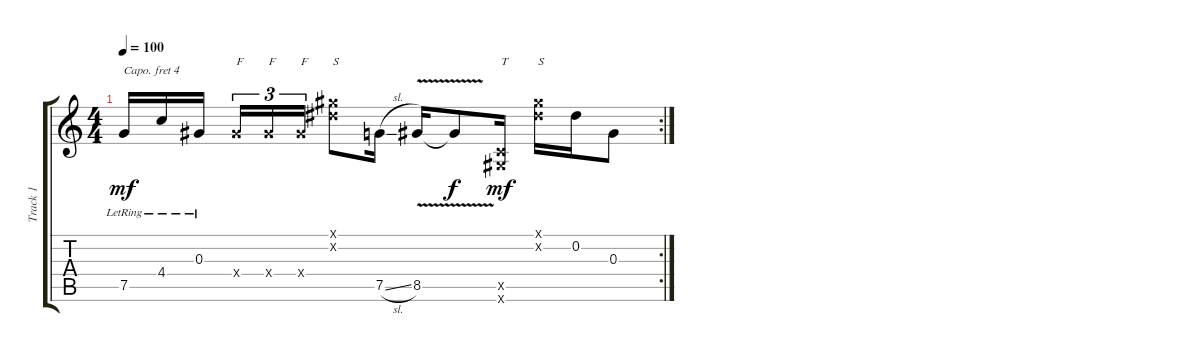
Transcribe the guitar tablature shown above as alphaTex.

\track ("Track 1" "Track 1") {instrument acousticguitarsteel}
\staff {score tabs}
\capo 4
\tuning (E4 B3 E3 E3 Ab2 E2) {hide}
\rc 2
\ts (4 4)
\tempo 100
\clef g2
\ks c
7.5{lr}.16{dy mf} 4.4{lr}.16 0.3{lr}.16{beam splitsecondary} 0.4{x}.16{tu (3 2) txt "F"} 0.4{x}.16{tu (3 2) txt "F"} 0.4{x}.16{tu (3 2) txt "F"} (0.1{x} 0.2{x}).8{txt "S"} 7.5{sl}.16 8.5{v}.16 8.5{t}.8{dy f} (0.5{x} 0.6{x}).16{txt "T" dy mf} (0.1{x} 0.2{x}).16{txt "S"} 0.2.16 0.3.8
